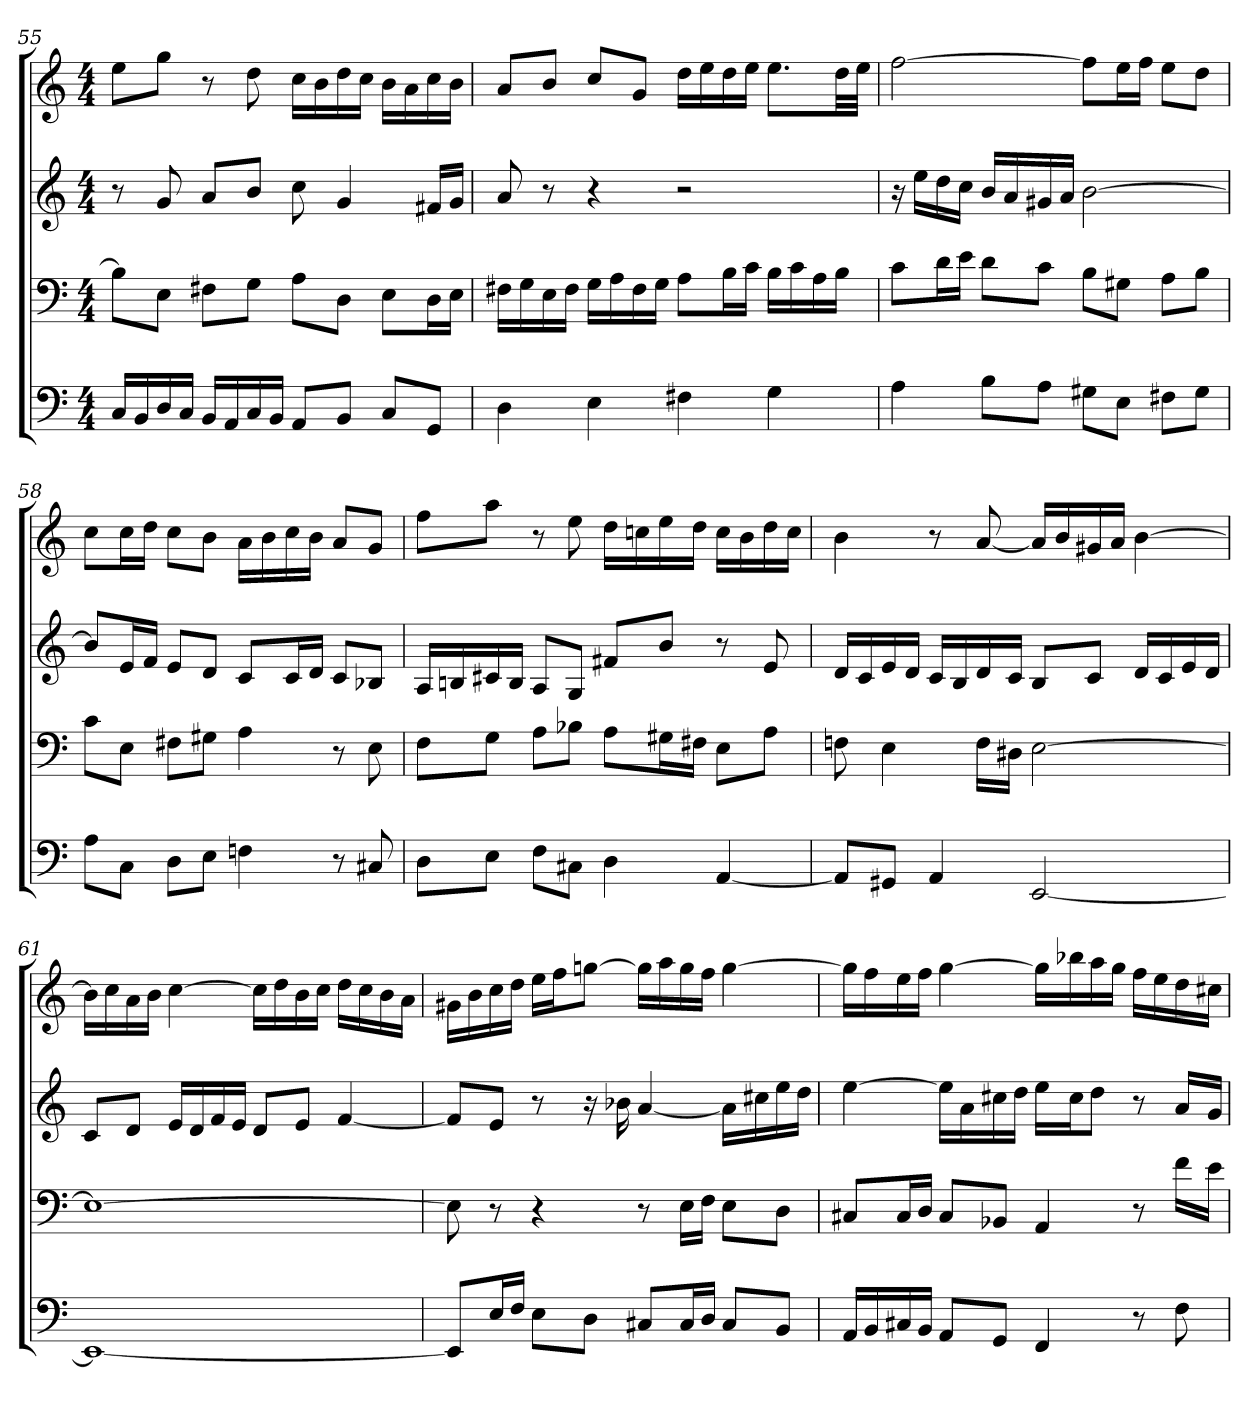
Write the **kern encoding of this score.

**kern	**kern	**kern	**kern
*part4	*part3	*part2	*part1
*staff4	*staff3	*staff2	*staff1
*clefF4	*clefF4	*clefG2	*clefG2
*k[]	*k[]	*k[]	*k[]
*a:	*a:	*a:	*a:
*M4/4	*M4/4	*M4/4	*M4/4
=55	=55	=55	=55
16CLL	8BL]	8r	8eeL
16BB	.	.	.
16D	8EJ	8g	8ggJ
16CJJ	.	.	.
16BBLL	8F#XL	8aL	8r
16AA	.	.	.
16C	8GJ	8bJ	8dd
16BBJJ	.	.	.
8AAL	8AL	8cc	16ccLL
.	.	.	16b
8BBJ	8DJ	4g	16dd
.	.	.	16ccJJ
8CL	8EL	.	16bLL
.	.	.	16a
8GGJ	16DL	16f#XLL	16cc
.	16EJJ	16gJJ	16bJJ
=56	=56	=56	=56
4D	16F#XLL	8a	8aL
.	16G	.	.
.	16E	8r	8bJ
.	16F#JJ	.	.
4E	16GLL	4r	8ccL
.	16A	.	.
.	16F#	.	8gJ
.	16GJJ	.	.
4F#X	8AL	2r	16ddLL
.	.	.	16ee
.	16BL	.	16dd
.	16cJJ	.	16eeJJ
4G	16BLL	.	8.eeL
.	16c	.	.
.	16A	.	.
.	16BJJ	.	32ddLL
.	.	.	32eeJJJ
=57	=57	=57	=57
4A	8cL	16r	[2ff
.	.	16eeLL	.
.	16dL	16dd	.
.	16eJJ	16ccJJ	.
8BL	8dL	16bLL	.
.	.	16a	.
8AJ	8cJ	16g#X	.
.	.	16aJJ	.
8G#XL	8BL	[2b	8ffL]
8EJ	8G#XJ	.	16eeL
.	.	.	16ffJJ
8F#XL	8AL	.	8eeL
8G#J	8BJ	.	8ddJ
=58	=58	=58	=58
8AL	8cL	8bL]	8ccL
8CJ	8EJ	16eL	16ccL
.	.	16fJJ	16ddJJ
8DL	8F#XL	8eL	8ccL
8EJ	8G#XJ	8dJ	8bJ
4Fn	4A	8cL	16aLL
.	.	.	16b
.	.	16cL	16cc
.	.	16dJJ	16bJJ
8r	8r	8cL	8aL
8C#X	8E	8B-XJ	8gJ
=59	=59	=59	=59
8DL	8FL	16ALL	8ffL
.	.	16Bn	.
8EJ	8GJ	16c#X	8aaJ
.	.	16BJJ	.
8FL	8AL	8AL	8r
8C#XJ	8B-XJ	8GJ	8ee
4D	8AL	8f#XL	16ddLL
.	.	.	16ccn
.	16G#XL	8bJ	16ee
.	16F#XJJ	.	16ddJJ
[4AA	8EL	8r	16ccLL
.	.	.	16b
.	8AJ	8e	16dd
.	.	.	16ccJJ
=60	=60	=60	=60
8AAL]	8Fn	16dLL	4b
.	.	16c	.
8GG#XJ	4E	16e	.
.	.	16dJJ	.
4AA	.	16cLL	8r
.	.	16B	.
.	16FLL	16d	[8a
.	16D#XJJ	16cJJ	.
[2EE	[2E	8BL	16aLL]
.	.	.	16b
.	.	8cJ	16g#X
.	.	.	16aJJ
.	.	16dLL	[4b
.	.	16c	.
.	.	16e	.
.	.	16dJJ	.
=61	=61	=61	=61
1EE_	1E_	8cL	16bLL]
.	.	.	16cc
.	.	8dJ	16a
.	.	.	16bJJ
.	.	16eLL	[4cc
.	.	16d	.
.	.	16f	.
.	.	16eJJ	.
.	.	8dL	16ccLL]
.	.	.	16dd
.	.	8eJ	16b
.	.	.	16ccJJ
.	.	[4f	16ddLL
.	.	.	16cc
.	.	.	16b
.	.	.	16aJJ
=62	=62	=62	=62
8EEL]	8E]	8fL]	16g#XLL
.	.	.	16b
16EL	8r	8eJ	16cc
16FJJ	.	.	16ddJJ
8EL	4r	8r	16eeLL
.	.	.	16ffJ
8DJ	.	16r	[8ggnJ
.	.	16b-X	.
8C#XL	8r	[4a	16ggLL]
.	.	.	16aa
16C#L	16ELL	.	16gg
16DJJ	16FJJ	.	16ffJJ
8C#L	8EL	16aLL]	[4gg
.	.	16cc#X	.
8BBJ	8DJ	16ee	.
.	.	16ddJJ	.
=63	=63	=63	=63
16AALL	8C#XL	[4ee	16ggLL]
16BB	.	.	16ff
16C#X	16C#L	.	16ee
16BBJJ	16DJJ	.	16ffJJ
8AAL	8C#L	16eeLL]	[4gg
.	.	16a	.
8GGJ	8BB-XJ	16cc#X	.
.	.	16ddJJ	.
4FF	4AA	16eeLL	16ggLL]
.	.	16cc#J	16bb-X
.	.	8ddJ	16aa
.	.	.	16ggJJ
8r	8r	8r	16ffLL
.	.	.	16ee
8F	16fLL	16aLL	16dd
.	16eJJ	16gJJ	16cc#XJJ
=	=	=	=
*-	*-	*-	*-
